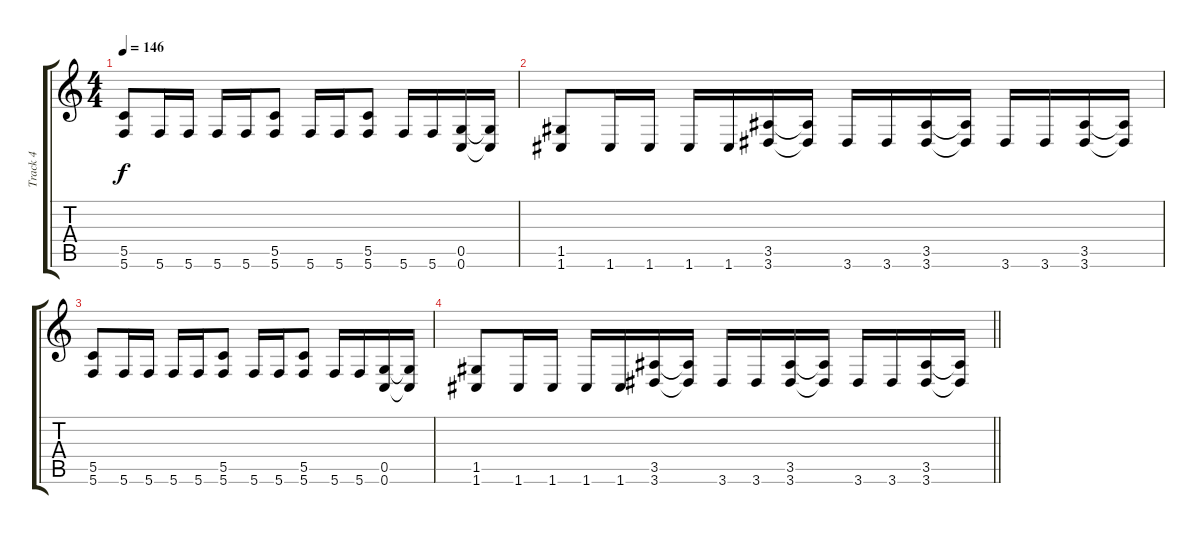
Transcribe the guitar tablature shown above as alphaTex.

\track ("Track 4" "Track 4") {instrument distortionguitar}
\staff {score tabs}
\tuning (D4 A3 F3 C3 G2 C2) {hide}
\ts (4 4)
\tempo 146
\clef g2
\ks c
(5.5 5.6).8{dy f} 5.6.16 5.6.16 5.6.16 5.6.16 (5.5 5.6).8 5.6.16 5.6.16 (5.5 5.6).8 5.6.16 5.6.16 (0.5 0.6).16 (0.5{t} 0.6{t}).16 |
(1.5 1.6).8 1.6.16 1.6.16 1.6.16 1.6.16 (3.5 3.6).16 (3.5{t} 3.6{t}).16 3.6.16 3.6.16 (3.5 3.6).16 (3.5{t} 3.6{t}).16 3.6.16 3.6.16 (3.5 3.6).16 (3.5{t} 3.6{t}).16 |
(5.5 5.6).8 5.6.16 5.6.16 5.6.16 5.6.16 (5.5 5.6).8 5.6.16 5.6.16 (5.5 5.6).8 5.6.16 5.6.16 (0.5 0.6).16 (0.5{t} 0.6{t}).16 |
\barLineRight lightlight
(1.5 1.6).8 1.6.16 1.6.16 1.6.16 1.6.16 (3.5 3.6).16 (3.5{t} 3.6{t}).16 3.6.16 3.6.16 (3.5 3.6).16 (3.5{t} 3.6{t}).16 3.6.16 3.6.16 (3.5 3.6).16 (3.5{t} 3.6{t}).16
